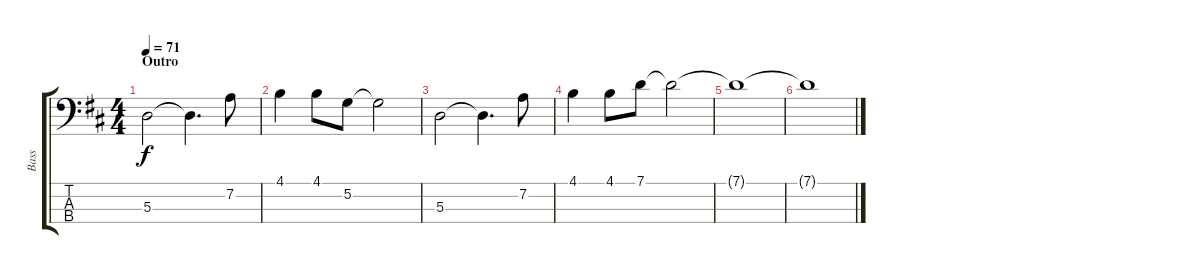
\track ("Bass" "Bass") {instrument electricbassfinger}
\staff {score tabs}
\tuning (G2 D2 A1 E1) {hide}
\ts (4 4)
\section ("" "Outro")
\tempo 71
\clef f4
\ks bminor
5.3.2{dy f} 5.3{t}.4{d} 7.2.8 |
4.1.4 4.1.8 5.2.8 5.2{t}.2 |
5.3.2 5.3{t}.4{d} 7.2.8 |
4.1.4 4.1.8 7.1.8 7.1{t}.2 |
7.1{t}.1 |
7.1{t}.1
